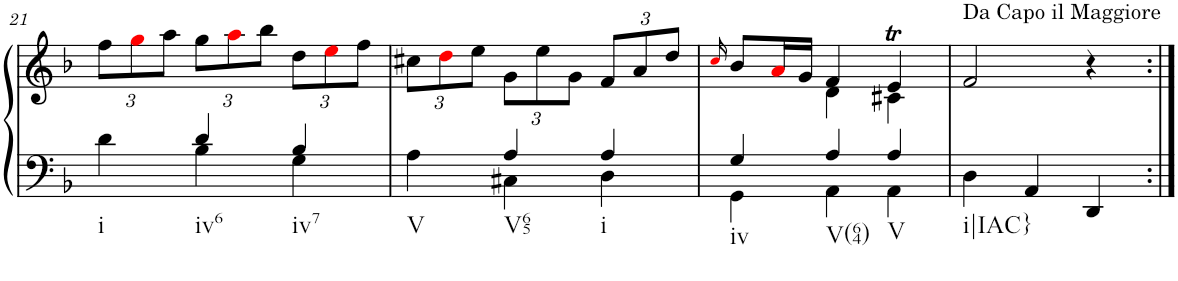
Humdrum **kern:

**kern	**kern
*part1	*part1
*staff2	*staff1
*I"Piano	*
*I'Pno.	*
!!LO:PB:g=z
*clefF4	*clefG2
*k[b-]	*k[b-]
*M3/4	*M3/4
=21	=21
*^	*
*	*	*Xbrackettup
!LO:TX:b:t=i	!	!
4d\	4ryy	12ff\L
.	.	12ggi\
.	.	12aa\J
!LO:TX:b:t=iv6	!	!
4d/	4B-\	12gg\L
.	.	12aai\
.	.	12bb-\J
!LO:TX:b:t=iv7	!	!
4B-/	4G\	12dd\L
.	.	12eei\
.	.	12ff\J
=22	=22	=22
!LO:TX:b:t=V	!	!
4A\	4ryy	12cc#X\L
.	.	12ddi\
.	.	12ee\J
!LO:TX:b:t=V65	!	!
4A/	4C#X\	12g\L
.	.	12ee\
.	.	12g\J
!LO:TX:b:t=i	!	!
4A/	4D\	12f/L
.	.	12a/
.	.	12dd/J
=23	=23	=23
.	.	16qcci/
*	*	*^
!LO:TX:b:t=iv	!	!	!
4G/	4GG\	8b-/L	4ryy
.	.	16ai/L	.
.	.	16g/JJ	.
!LO:TX:b:t=V(64)	!	!	!
4A/	4AA\	4f/	4d\
!LO:TX:b:t=V	!	!	!
4A/	4AA\	4et/	4c#X\
=24	=24	=24	=24
!	!	!LO:TX:a:t=Da Capo il Maggiore	!
!LO:TX:b:t=i|IAC}	!	!	!
*v	*v	*	*
*	*v	*v
4D\	2f/
4AA/	.
4DD/	4r
=:|!	=:|!
*-	*-
